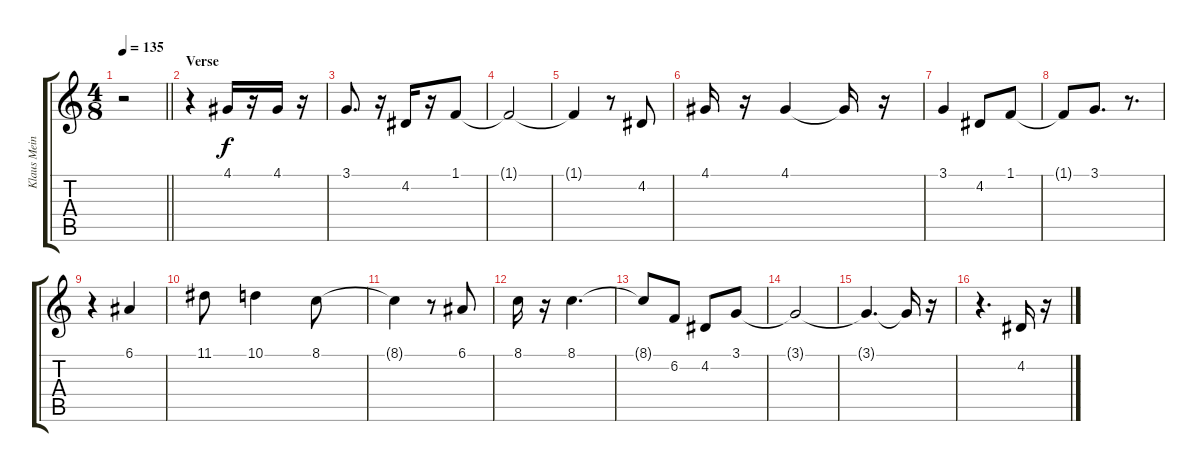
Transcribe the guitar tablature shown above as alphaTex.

\track ("Klaus Meine" "Klaus Mein") {instrument altosax}
\staff {score tabs}
\tuning (E4 B3 G3 D3 A2 E2) {hide}
\ts (4 8)
\tempo 135
\clef g2
\barLineRight lightlight
\ks c
r.2{dy f} |
\section ("" "Verse")
r.4 4.1.16 r.16 4.1.16 r.16 |
3.1.8{d} r.16 4.2.16 r.16 1.1.8 |
1.1{t}.2 |
1.1{t}.4 r.8 4.2.8 |
4.1.16 r.16 4.1.4 4.1{t}.16 r.16 |
3.1.4 4.2.8 1.1.8 |
1.1{t}.8 3.1.8{d} r.8{d} |
r.4 6.1.4 |
11.1.8 10.1.4 8.1.8 |
8.1{t}.4 r.8 6.1.8 |
8.1.16 r.16 8.1.4{d} |
8.1{t}.8 6.2.8 4.2.8 3.1.8 |
3.1{t}.2 |
3.1{t}.4{d} 3.1{t}.16 r.16 |
r.4{d} 4.2.16 r.16
